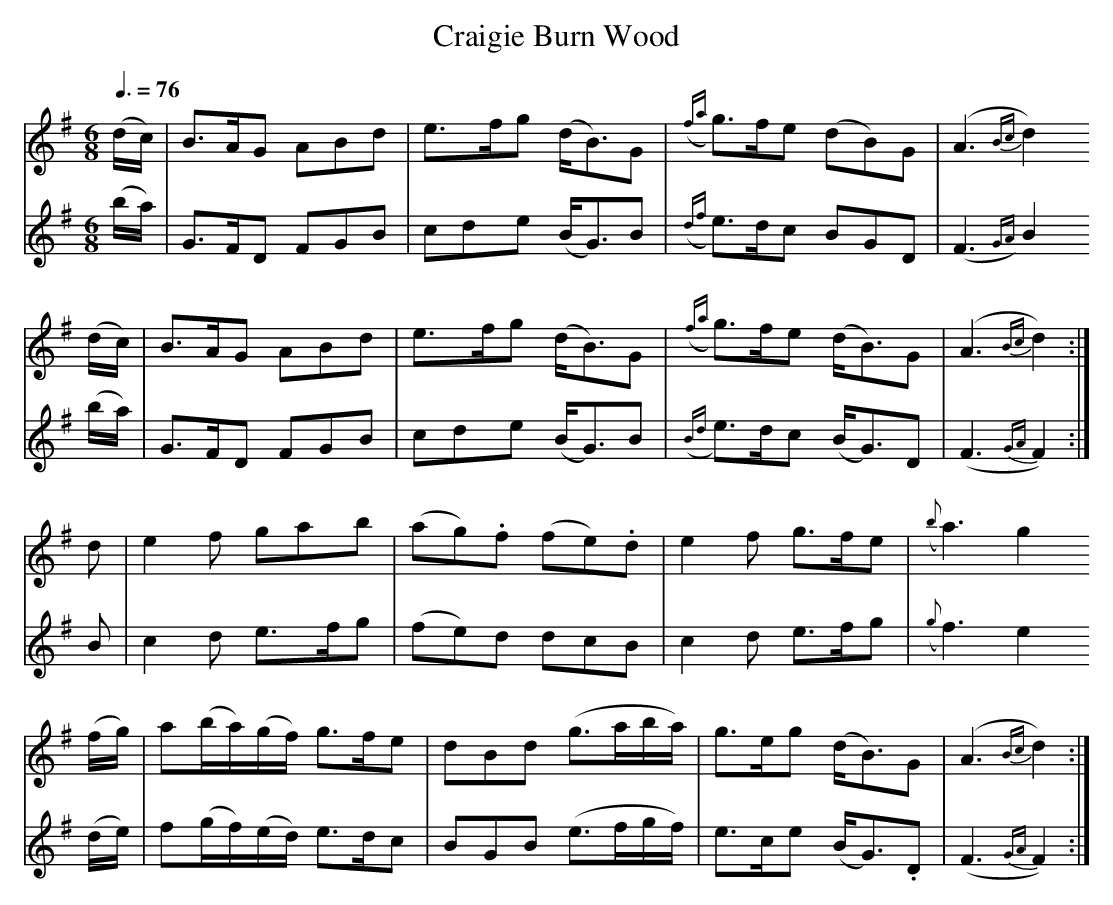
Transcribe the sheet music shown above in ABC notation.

X:1
T:Craigie Burn Wood
M:6/8
L:1/8
Q:3/8=76
K:D Mixolydian
[V:1] (d/c/)|B>AG          ABd | e>fg  (d<B)G   |({fa}g>)fe (dB)G  |   (A3{Bc}  d2)
[V:2] (b/a/)|G>FD          FGB | cde   (B<G)B   |({df}e>)dc  BGD   |   (F3{GA}) B2
[V:1] (d/c/)|B>AG          ABd | e>fg  (d<B)G   |({fa}g>)fe (d<B)G |   (A3{Bc}  d2):|
[V:2] (b/a/)|G>FD          FGB | cde   (B<G)B   |({Bd}e>)dc (B<G)D |   (F3{GA}  F2):|
[V:1]  d    |e2f           gab |(ag).f (fe).d   |     e2f    g>fe  |({b}a3)     g2
[V:2]  B    |c2d           e>fg|(fe)d   dcB     |     c2d    e>fg  |({g}f3)     e2
[V:1] (f/g/)|a(b/a/)(g/f/) g>fe| dBd   (g>ab/a/)|     g>eg  (d<B)G |   (A3{Bc}  d2):|
[V:2] (d/e/)|f(g/f/)(e/d/) e>dc| BGB   (e>fg/f/)|     e>ce  (B<G).D|   (F3{GA}  F2):|
